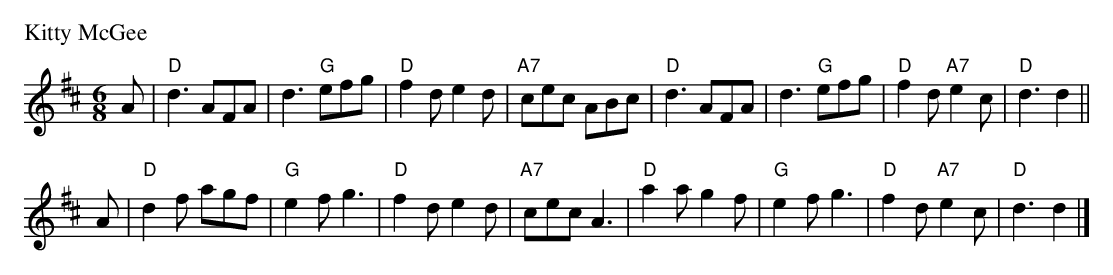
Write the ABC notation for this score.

X:1
M: 6/8
L: 1/8
P: Kitty McGee
K: D
A \
| "D"d3 AFA | d3 "G"efg | "D"f2d e2d | "A7"cec ABc \
| "D"d3 AFA | d3 "G"efg | "D"f2d "A7"e2c | "D"d3 d2 ||
A \
| "D"d2f agf | "G"e2f g3 | "D"f2d e2d | "A7"cec A3 \
| "D"a2a g2f | "G"e2f g3 | "D"f2d "A7"e2c | "D"d3 d2 |]
